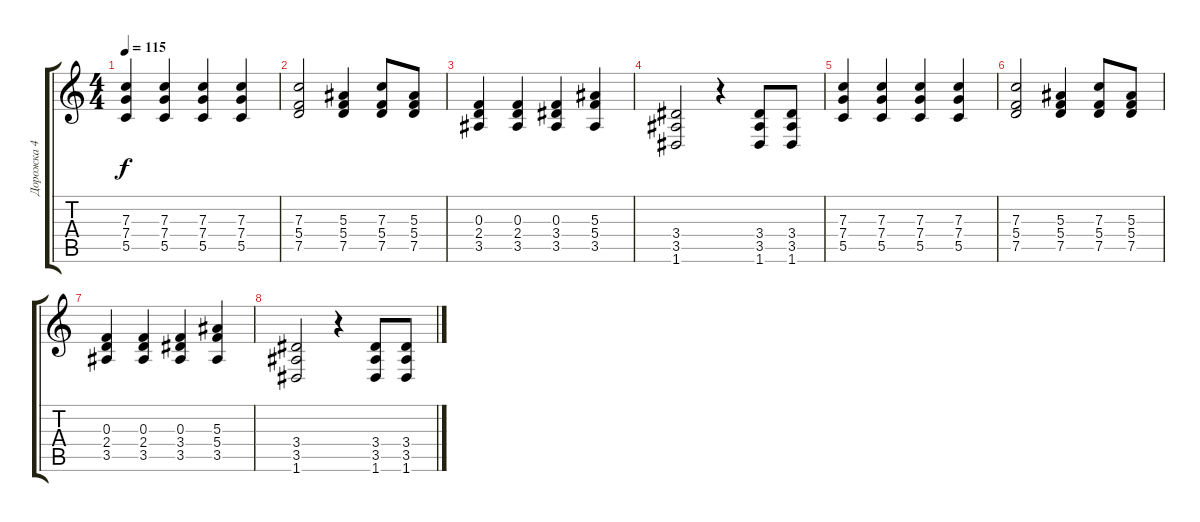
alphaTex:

\track ("Дорожка 4" "Дорожка 4") {instrument distortionguitar}
\staff {score tabs}
\tuning (D4 A3 F3 C3 G2 D2) {hide}
\ts (4 4)
\tempo 115
\clef g2
\ks c
(7.3 7.4 5.5).4{dy f} (7.3 7.4 5.5).4 (7.3 7.4 5.5).4 (7.3 7.4 5.5).4 |
(7.3 5.4 7.5).2 (5.3 5.4 7.5).4 (7.3 5.4 7.5).8 (5.3 5.4 7.5).8 |
(0.3 2.4 3.5).4 (0.3 2.4 3.5).4 (0.3 3.4 3.5).4 (5.3 5.4 3.5).4 |
(3.4 3.5 1.6).2 r.4 (3.4 3.5 1.6).8 (3.4 3.5 1.6).8 |
(7.3 7.4 5.5).4 (7.3 7.4 5.5).4 (7.3 7.4 5.5).4 (7.3 7.4 5.5).4 |
(7.3 5.4 7.5).2 (5.3 5.4 7.5).4 (7.3 5.4 7.5).8 (5.3 5.4 7.5).8 |
(0.3 2.4 3.5).4 (0.3 2.4 3.5).4 (0.3 3.4 3.5).4 (5.3 5.4 3.5).4 |
(3.4 3.5 1.6).2 r.4 (3.4 3.5 1.6).8 (3.4 3.5 1.6).8
